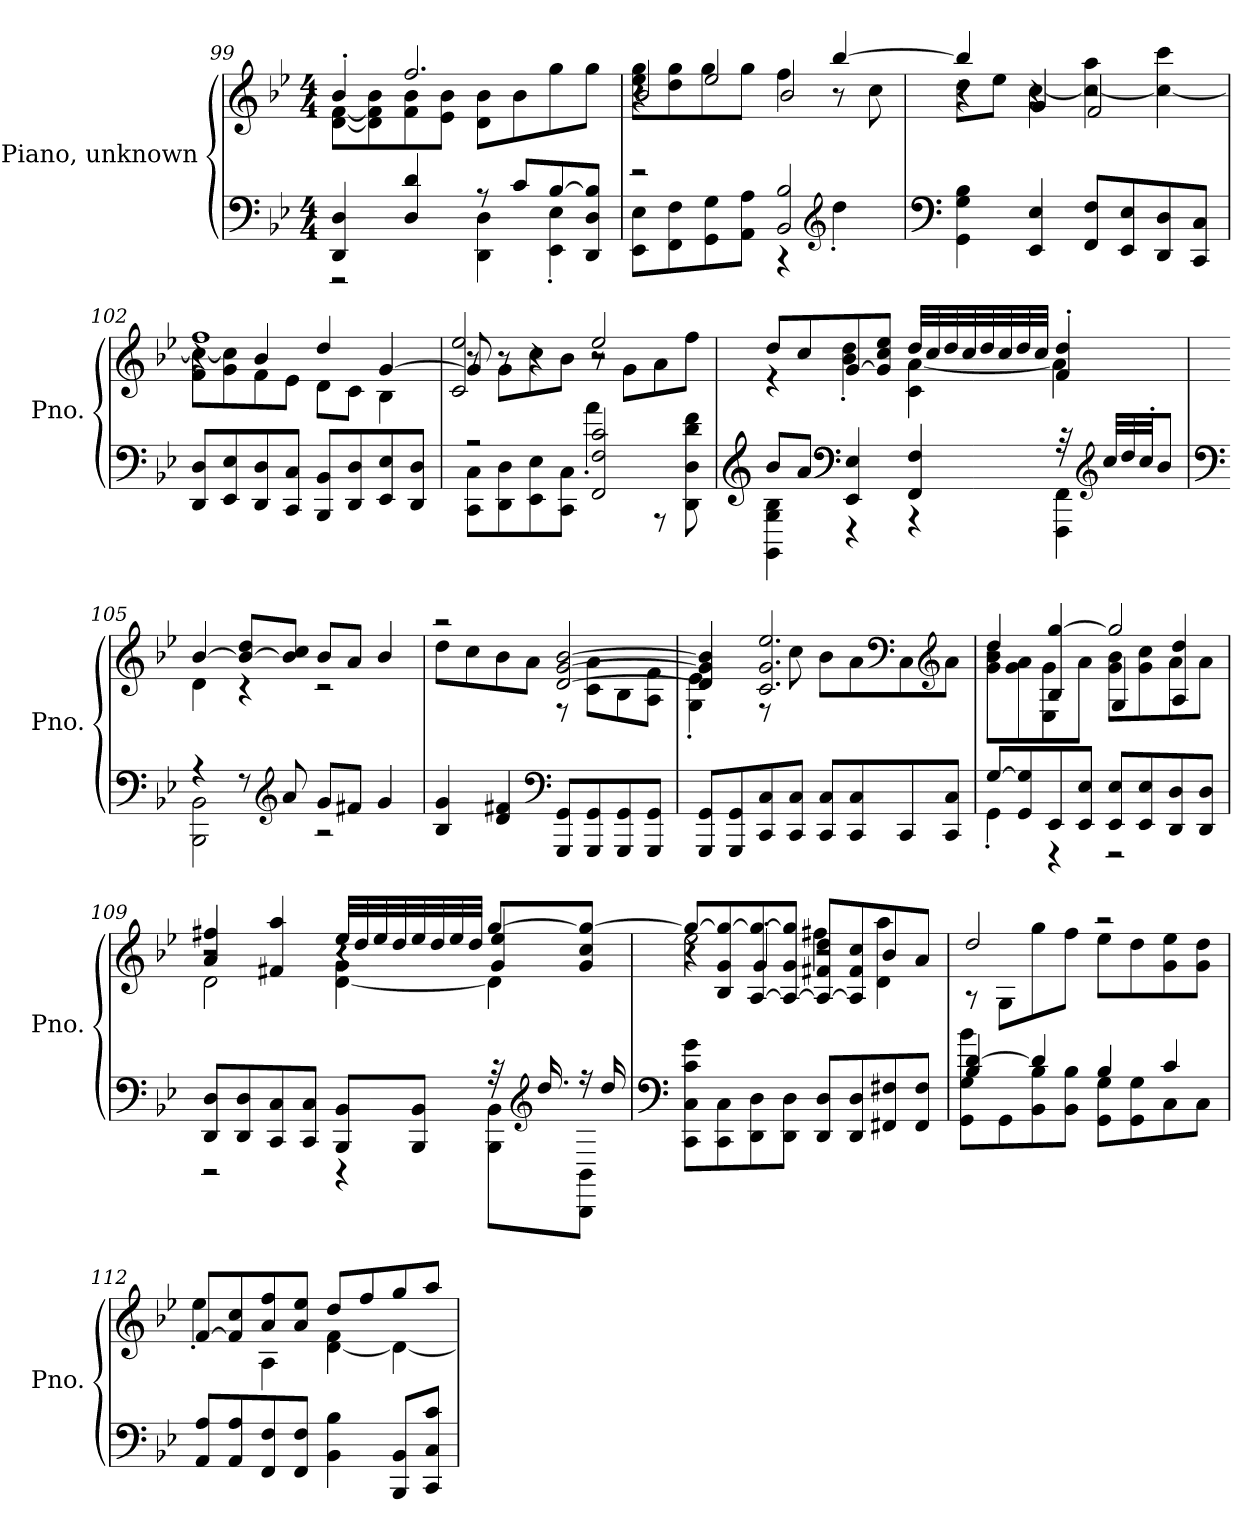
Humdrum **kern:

**kern	**kern
*part1	*part1
*staff2	*staff1
*I"Piano, unknown	*
*I'Pno.	*
!!LO:LB:g=z
*clefF4	*clefG2
*k[b-e-]	*k[b-e-]
*M4/4	*M4/4
=99	=99
*^	*^
4DD/ 4D/	2r	4b-'/	[8d\ [8f\L
.	.	.	8d\] 8f\] 8b-\
4D/ 4d/	.	2.ff/	8f\ 8b-\
.	.	.	8e-\ 8b-\J
8r	4DD\ 4D\	.	8d\ 8b-\L
8c/L	.	.	8b-\
[8B-/	4EE-\' 4E-\'	.	8gg\
8DD/ 8D/ 8B-/]J	.	.	8gg\J
=100	=100	=100	=100
*	*	*	*^
2r	8EE-\ 8E-\L	4r	8ee-\ 8gg\L	2b-/
.	8FF\ 8F\	.	8dd\ 8gg\	.
.	8GG\ 8G\	2ee-/	8gg\	.
.	8AA\ 8A\J	.	8gg\J	.
2BB-/ 2B-/	4r	.	4ff\	2b-/
*clefG2	*	*	*	*
.	4dd'\	[4bb-/	8r	.
.	.	.	8cc\	.
*v	*v	*	*	*
=101	=101	=101	=101
*clefF4	*	*	*
4GG\ 4G\ 4B-\	4bb-/]	8dd\L	4r
.	.	8ee-\J	.
4EE-/ 4E-/	4r	[4cc\	4g/
8FF/ 8F/L	2r	4cc\_ 4aa\	2f/
8EE-/ 8E-/	.	.	.
8DD/ 8D/	.	4cc\_ 4ccc\	.
8CC/ 8C/J	.	.	.
=102	=102	=102	=102
8DD/ 8D/L	4r	8f\ 8cc\_L	1ff
8EE-/ 8E-/	.	8g\ 8cc\]	.
8DD/ 8D/	4b-/	8f\	.
8CC/ 8C/J	.	8e-\J	.
8BBB-/ 8BB-/L	4dd/	8d\L	.
8DD/ 8D/	.	8c\J	.
8EE-/ 8E-/	[4g/	4B-\	.
8DD/ 8D/J	.	.	.
!!LO:LB:g=z	!!	!!
=103	=103	=103	=103
*^	*	*	*
2r	8CC\ 8C\L	8g/]	8r	2c/ 2ee-/
.	8DD\ 8D\	8r	8g\L	.
.	8EE-\ 8E-\	4r	8cc\	.
.	8CC\ 8C\J	.	8b-\J	.
2FF/ 2F/ 2c/	4a'\	2r	8r	2ee-/
.	.	.	8g\L	.
.	8r	.	8a\	.
.	8DD\ 8D\ 8d\ 8f\	.	8ff\J	.
*	*	*v	*v	*v
=104	=104	=104
*clefG2	*	*
*	*	*^
8b-/L	4GG\ 4G\ 4B-\	8dd/L	4r
8a/J	.	8cc/	.
*clefF4	*	*	*
4EE-/ 4E-/	4r	[8g/	4b-\' 4dd\'
.	.	8g/] 8cc/ 8ee-/J	.
4FF/ 4F/	4r	32dd/LLL	4c\ [4a\
.	.	32cc/	.
.	.	32dd/	.
.	.	32cc/	.
.	.	32dd/	.
.	.	32cc/	.
.	.	32dd/	.
.	.	32cc/JJJ	.
32r	4FFF\ 4FF\	4f/' 4dd/'	4a\]
*clefG2	*	*	*
32cc/LLL	.	.	.
32dd/	.	.	.
32cc'/JJ	.	.	.
8b-/J	.	.	.
=105	=105	=105	=105
*clefF4	*	*	*
4r	2BBB-\ 2BB-\	[4b-/	4d\
8r	.	8b-/_ 8dd/L	4r
*clefG2	*	*	*
8a/	.	8b-/] 8cc/J	.
8g/L	2r	8b-/L	2r
8f#X/J	.	8a/J	.
4g/	.	4b-/	.
*v	*v	*	*
!!LO:LB:g=z	!!
=106	=106	=106
4B-/ 4g/	2r	8dd\L
.	.	8cc\
4d/ 4f#X/	.	8b-\
.	.	8a\J
*clefF4	*	*
8GGG/ 8GG/L	[2d/ [2g/ [2b-/	8r
8GGG/ 8GG/	.	8c\ 8a\L
8GGG/ 8GG/	.	8B-\
8GGG/ 8GG/J	.	8A\ 8f\J
=107	=107	=107
8GGG/ 8GG/L	4d/] 4g/] 4b-/]	4G\' 4e-\'
8GGG/ 8GG/	.	.
8CC/ 8C/	2.c/ 2.g/ 2.ee-/	8r
8CC/ 8C/J	.	8cc\
8CC/ 8C/L	.	8b-\L
8CC/ 8C/	.	8a\
*	*clefF4	*
8CC/	.	8C\
*	*clefG2	*
8CC/ 8C/J	.	8a\J
=108	=108	=108
*^	*	*^
[8G/L	4GG'\	4dd/	8g\ 8b-\L	2r
8GG/ 8G/]	.	.	8g\ 8a\	.
8EE-/	4r	4B-/ [4gg/	8E-\ 8g\	.
8EE-/ 8E-/J	.	.	8a\J	.
8EE-/ 8E-/L	2r	2gg/]	8g\ 8b-\L	4G/
8EE-/ 8E-/	.	.	8g\ 8cc\	.
8DD/ 8D/	.	.	8a\	4A/ 4dd/
8DD/ 8D/J	.	.	8a\J	.
!!LO:LB:g=z	!!	!!
=109	=109	=109	=109	=109
8DD/ 8D/L	2r	4a/ 4ff#X/	2d\	2r
8DD/ 8D/	.	.	.	.
8CC/ 8C/	.	4f#X/ 4aa/	.	.
8CC/ 8C/J	.	.	.	.
8BBB-/ 8BB-/L	4r	32ee-/LLL	[4d\ 4g\	4r
.	.	32dd/	.	.
.	.	32ee-/	.	.
.	.	32dd/	.	.
8BBB-/ 8BB-/J	.	32ee-/	.	.
.	.	32dd/	.	.
.	.	32ee-/	.	.
.	.	32dd/JJJ	.	.
32r	8BBB-\ 8BB-\L	[8gg/L	4d\]	4g/' 4ee-/'
*clefG2	*	*	*	*
16.dd/	.	.	.	.
16r	8BBB-\ 8BB-\J	8g/ 8cc/ 8gg/_J	.	.
16dd/	.	.	.	.
*v	*v	*	*	*
=110	=110	=110	=110
*clefF4	*	*	*
8CC\ 8C\ 8c\ 8g\L	8gg/L_	2ee-\	4r
8CC\ 8C\	8B-/ 8g/ 8gg/_	.	.
8DD\ 8D\	[8A/ 8gg/_	.	4g'/
8DD\ 8D\J	8A/_ 8g/ 8gg/]J	.	.
8DD/ 8D/L	8A/_ 8f#X/ 8dd/L	4ff#X\	2r
8DD/ 8D/	8A/] 8f#/ 8cc/	.	.
8FF#X/ 8F#X/	8b-/	4d\ 4aa\	.
8FF#/ 8F#/J	8a/J	.	.
*	*	*v	*v
!!LO:LB:g=z
=111	=111	=111
*^	*	*
4B-/ [4d/	8GG\ 8G\ 8b-\L	2dd/	8r
.	8GG\	.	8G\L
4d/]	8BB-\ 8B-\	.	8gg\
.	8BB-\ 8B-\J	.	8ff\J
4B-/	8GG\ 8G\L	2r	8ee-\L
.	8GG\ 8G\	.	8dd\
4c/	8C\	.	8g\ 8ee-\
.	8C\J	.	8g\ 8dd\J
*v	*v	*	*
=112	=112	=112
8AA/ 8A/L	[8f/L	4ee-'\
8AA/ 8A/	8f/] 8cc/	.
8FF/ 8F/	8a/ 8ff/	4A\
8FF/ 8F/J	8a/ 8ee-/J	.
4BB-\ 4B-\	8dd/L	[4d\ 4f\
.	8ff/	.
8BBB-/ 8BB-/L	8gg/	4d\_
8CC/ 8C/ 8c/J	8aa/J	.
*	*v	*v
=	=
*-	*-
